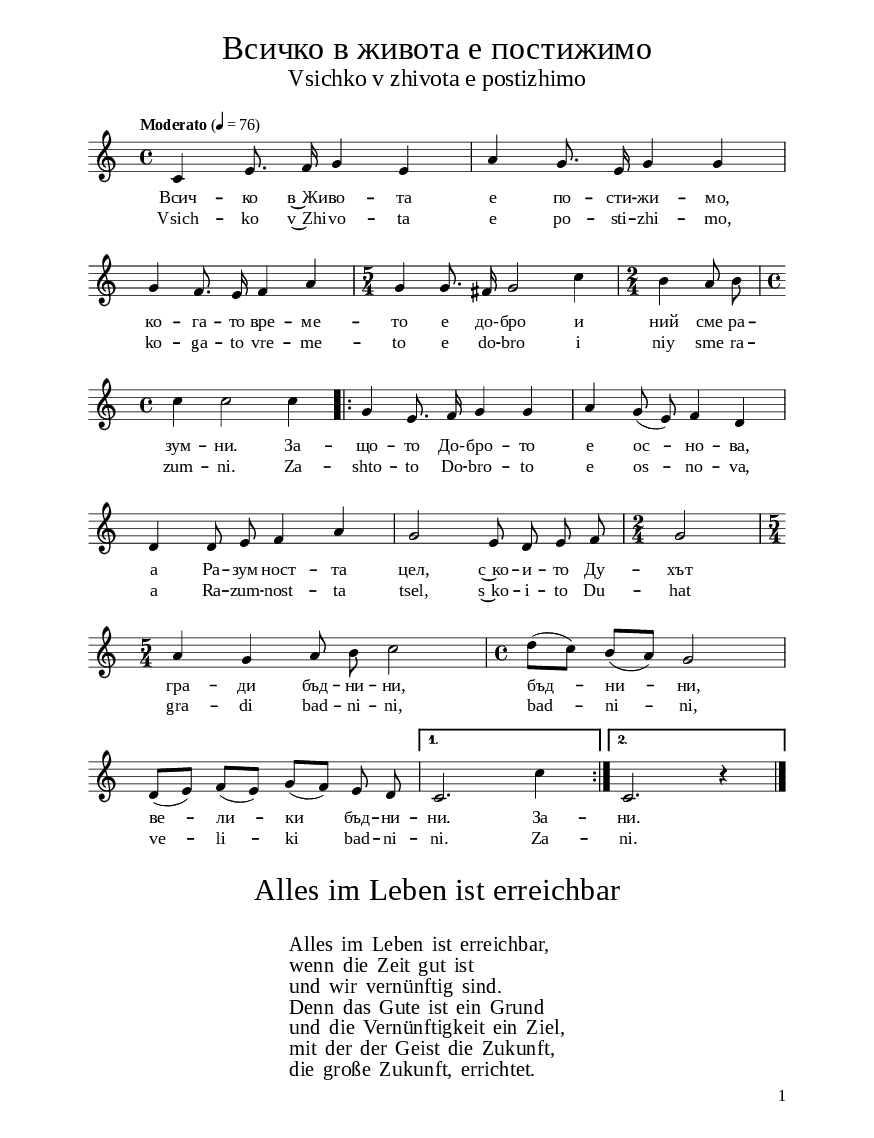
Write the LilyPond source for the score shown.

\version "2.24.0"

% include paper part and global functions
\include "include/globals.ily"

\bookpart {
  \include "include/bookpart-paper.ily"
  \score {
    \include "include/score-layout.ily"


    \new Voice \absolute  {
      \clef treble
      \key c \major
      \time 4/4
      \tempoFunc "Moderato" 4 "76"
      \autoBeamOff

      \autoBeamOff

      c'4 e'8. f'16 g'4 e' | a'4 g'8. e'16 g'4 g' \break |

      g'4 f'8. e'16 f'4 a' | \time 5/4  g'4 g'8. fis'16 g'2 c''4 | \time 2/4  b'4 a'8 b' \break |

      \time 4/4  c''4 c''2 c''4 \repeat volta 2 {
        g'4 e'8. f'16 g'4 g' | a'4 g'8 ( e' ) f'4 d' | \break

        d'4 d'8 e' f'4 a' g'2 e'8 d' e' f' | \time 2/4  g'2 | \break

        \time 5/4  a'4 g' a'8 b' c''2 | \time 4/4  d''8 [( c'' )] b' [( a' )] g'2 \break

        d'8  [( e' )] f' [( e' )] g' [( f' )] e' d'
      } \alternative { { | c'2. c''4 | } {c'2. r4 } } \bar "|."
    }

    \addlyrics {
      Всич -- ко
      в~Жи -- во -- та е по -- сти -- жи -- мо, ко --
      га -- то вре -- ме -- то е "до-" -- бро и ний сме
      ра -- зум -- ни. За -- що -- то "До-" -- бро -- то
      е ос -- но -- ва, а Ра -- зум -- ност -- та
      цел, с~ко -- и -- то Ду -- хът гра -- ди бъд --
      ни -- ни, бъд -- ни -- ни, ве -- ли -- ки бъд --
      ни -- ни. За -- ни.
    }

    \addlyrics {
      Vsich -- ko
      v~Zhi -- vo -- ta e po -- sti -- zhi -- mo, ko --
      ga -- to vre -- me -- to e do -- bro i niy sme
      ra -- zum -- ni. Za -- shto -- to Do -- bro -- to
      e os -- no -- va, a Ra -- zum -- nost -- ta
      tsel, s~ko -- i -- to Du -- hat gra -- di bad --
      ni -- ni, bad -- ni -- ni, ve -- li -- ki bad --
      ni -- ni. Za -- ni.
    }


    \header {
      title = \titleFunc "Всичко в живота е постижимо" "Vsichko v zhivota e postizhimo"
    }

    \midi{}

  } % score

 % \markup \dc-two "D.C." "con repitione"
  

  % include foreign translation(s) of the song
 
  \version "2.20.0"

\markup \fill-line { \fontsize #6 "Alles im Leben ist erreichbar" }
\markup \null
\markup \null
\markup \fontsize #+2.5 {
    \hspace #18
    \override #'(baseline-skip . 2)
    
        \column {
     \line { " " }      
  \line { " "   Alles im Leben ist erreichbar, }

 \line { " " wenn die Zeit gut ist  }

 \line { " " und wir vernünftig sind. }

 \line { " " Denn das Gute ist ein Grund  }

 \line { " " und die Vernünftigkeit ein Ziel,  }

 \line { " " mit der der Geist die Zukunft, }

 \line { " " die große Zukunft, errichtet. }
       
    }
    
    
}
        


} % bookpart
